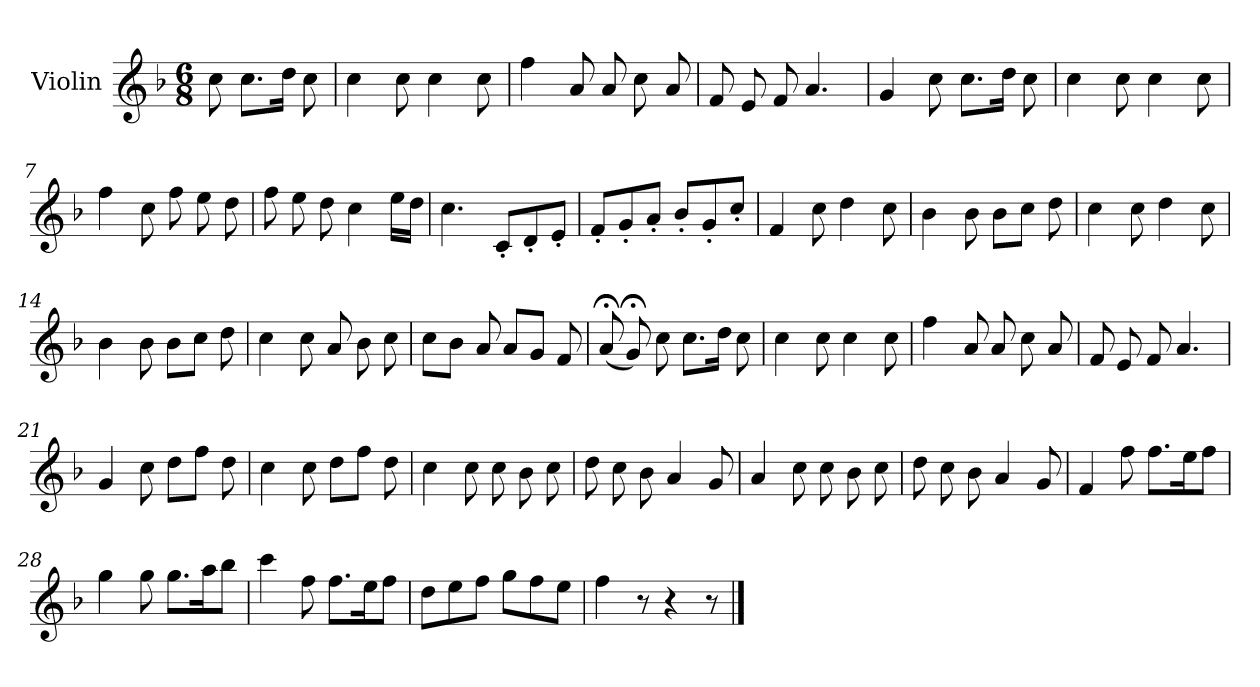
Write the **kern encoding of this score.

**kern	**dynam
*part1	*part1
*staff1	*staff1
*I"Violin	*
*I'Vln.	*
*clefG2	*
*k[b-]	*
*M6/8	*
=1	=1
8cc	Allegretto
8.ccL	.
16ddJk	.
8cc	.
=2	=2
4cc	.
8cc	.
4cc	.
8cc	.
=3	=3
4ff	.
8a	.
8a	.
8cc	.
8a	.
=4	=4
8f	.
8e	.
8f	.
4.a	.
=5	=5
4g	.
8cc	.
8.ccL	.
16ddJk	.
8cc	.
=6	=6
4cc	.
8cc	.
4cc	.
8cc	.
!!LO:LB:g=z
=7	=7
4ff	.
8cc	.
8ff	.
8ee	.
8dd	.
=8	=8
8ff	.
8ee	.
8dd	.
4cc	.
16eeLL	.
16ddJJ	.
=9	=9
4.cc	.
8c'L	.
8d'	.
8e'J	.
=10	=10
8f'L	.
8g'	.
8a'J	.
8b-'L	.
8g'	.
8cc'J	.
=11	=11
4f	.
8cc	.
4dd	.
8cc	.
=12	=12
4b-	.
8b-	.
8b-L	.
8ccJ	.
8dd	.
!!LO:LB:g=z
=13	=13
4cc	.
8cc	.
4dd	.
8cc	.
=14	=14
4b-	.
8b-	.
8b-L	.
8ccJ	.
8dd	.
=15	=15
4cc	.
8cc	.
8a	.
8b-	.
8cc	.
=16	=16
8ccL	.
8b-J	.
8a	.
8aL	.
8gJ	.
8f	.
=17	=17
(8a;<	.
8g;<)	.
8cc	.
8.ccL	.
16ddJk	.
8cc	.
=18	=18
4cc	.
8cc	.
4cc	.
8cc	.
!!LO:LB:g=z
=19	=19
4ff	.
8a	.
8a	.
8cc	.
8a	.
=20	=20
8f	.
8e	.
8f	.
4.a	.
=21	=21
4g	.
8cc	.
8ddL	.
8ffJ	.
8dd	.
=22	=22
4cc	.
8cc	.
8ddL	.
8ffJ	.
8dd	.
=23	=23
4cc	.
8cc	.
8cc	.
8b-	.
8cc	.
=24	=24
8dd	.
8cc	.
8b-	.
4a	.
8g	.
!!LO:LB:g=z
=25	=25
4a	.
8cc	.
8cc	.
8b-	.
8cc	.
=26	=26
8dd	.
8cc	.
8b-	.
4a	.
8g	.
=27	=27
4f	.
8ff	.
8.ffL	.
16eek	.
8ffJ	.
=28	=28
4gg	.
8gg	.
8.ggL	.
16aak	.
8bb-J	.
=29	=29
4ccc	.
8ff	.
8.ffL	.
16eek	.
8ffJ	.
=30	=30
8ddL	.
8ee	.
8ffJ	.
(8ggL	.
8ff	.
8eeJ	.
!!LO:LB:g=z
=31	=31
4ff	.
8r	.
4r	.
8r	.
==	==
*-	*-
